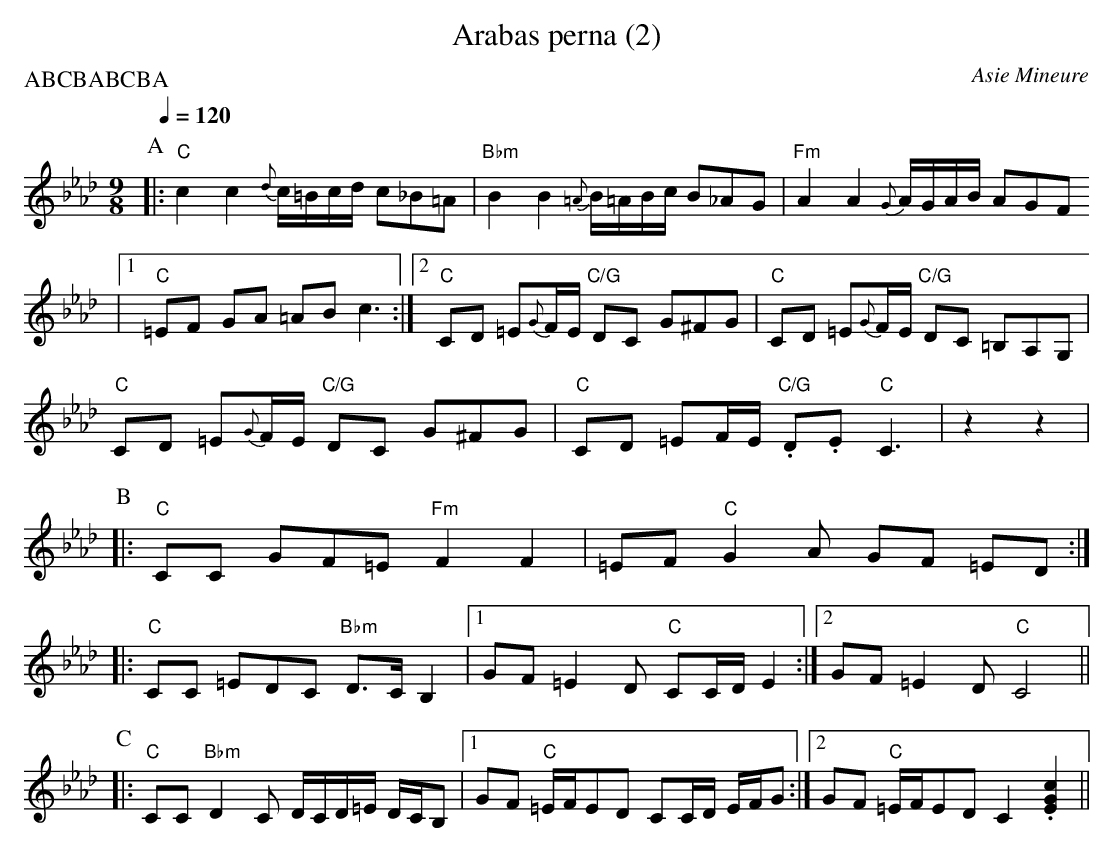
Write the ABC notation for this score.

X:1
T:Arabas perna (2)
O:Asie Mineure
Q:1/4=120
P:ABCBABCBA
M:9/8
L:1/8
K:Fm
P:A
|: "C"c2 c2 {d}c/=B/c/d/ c_B=A | "Bbm"B2 B2 {=A}B/=A/B/c/ B_AG | "Fm"A2 A2 {G}A/G/A/B/ AGF
|1 "C"=EF GA =AB c3 :|2 "C"CD =E{G}F/E/ "C/G"DC G^FG | "C"CD =E{G}F/E/ "C/G"DC =B,A,G, |
"C"CD =E{G}F/E/ "C/G"DC G^FG | "C"CD =EF/E/ "C/G".D.E "C"C3 | z2 z2 |
P:B
|: "C"CC GF=E "Fm"F2 F2 | =EF "C"G2A GF =ED :|
|: "C"CC =EDC "Bbm"D>C B,2 |1 GF =E2D "C"CC/D/ E2 :|2 GF =E2D "C"C4 ||
P:C
|: "C"CC "Bbm"D2C D/C/D/=E/ D/C/B, |1 GF "C"=E/F/ED CC/D/ E/F/G :|2 GF "C"=E/F/ED C2 .[EGc]2 ||
